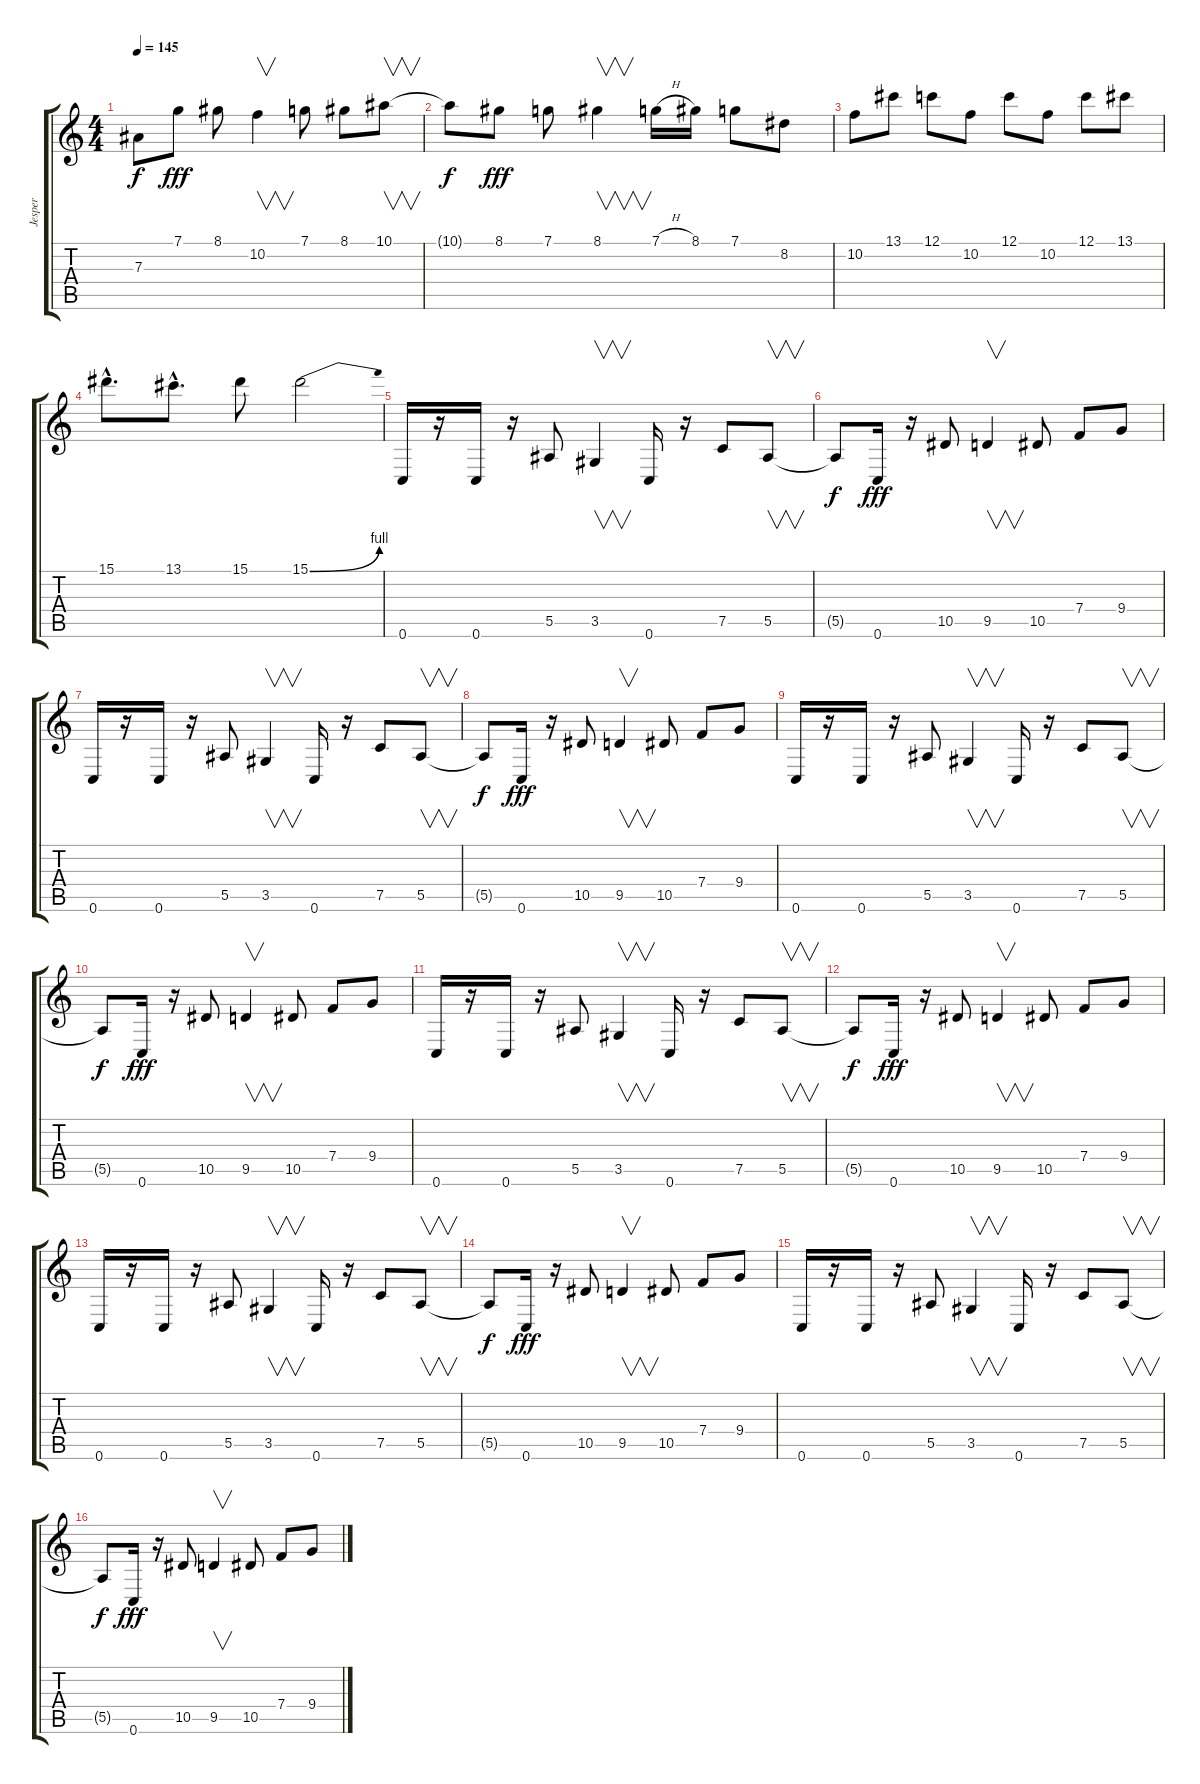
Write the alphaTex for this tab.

\track ("Jesper" "Jesper") {instrument overdrivenguitar}
\staff {score tabs}
\tuning (C4 G3 Eb3 Bb2 F2 C2) {hide}
\ts (4 4)
\tempo 145
\clef g2
\ks c
7.3{t}.8{dy f} 7.1.8{dy fff} 8.1.8 10.2.4{v} 7.1.8 8.1.8 10.1.8{v} |
10.1{t}.8{dy f} 8.1.8{dy fff} 7.1.8 8.1.4{v} 7.1{h}.16 8.1.16 7.1.8 8.2.8 |
10.2.8 13.1.8 12.1.8 10.2.8 12.1.8 10.2.8 12.1.8 13.1.8 |
15.1{hac}.8{d} 13.1{hac}.8{d} 15.1.8 15.1{be (bend 0 0 60 4)}.2 |
0.6.16 r.16 0.6.16 r.16 5.5.8 3.5.4{v} 0.6.16 r.16 7.5.8 5.5.8{v} |
5.5{t}.8{dy f} 0.6.16{dy fff} r.16 10.5.8 9.5.4{v} 10.5.8 7.4.8 9.4.8 |
0.6.16 r.16 0.6.16 r.16 5.5.8 3.5.4{v} 0.6.16 r.16 7.5.8 5.5.8{v} |
5.5{t}.8{dy f} 0.6.16{dy fff} r.16 10.5.8 9.5.4{v} 10.5.8 7.4.8 9.4.8 |
0.6.16 r.16 0.6.16 r.16 5.5.8 3.5.4{v} 0.6.16 r.16 7.5.8 5.5.8{v} |
5.5{t}.8{dy f} 0.6.16{dy fff} r.16 10.5.8 9.5.4{v} 10.5.8 7.4.8 9.4.8 |
0.6.16 r.16 0.6.16 r.16 5.5.8 3.5.4{v} 0.6.16 r.16 7.5.8 5.5.8{v} |
5.5{t}.8{dy f} 0.6.16{dy fff} r.16 10.5.8 9.5.4{v} 10.5.8 7.4.8 9.4.8 |
0.6.16 r.16 0.6.16 r.16 5.5.8 3.5.4{v} 0.6.16 r.16 7.5.8 5.5.8{v} |
5.5{t}.8{dy f} 0.6.16{dy fff} r.16 10.5.8 9.5.4{v} 10.5.8 7.4.8 9.4.8 |
0.6.16 r.16 0.6.16 r.16 5.5.8 3.5.4{v} 0.6.16 r.16 7.5.8 5.5.8{v} |
5.5{t}.8{dy f} 0.6.16{dy fff} r.16 10.5.8 9.5.4{v} 10.5.8 7.4.8 9.4.8
